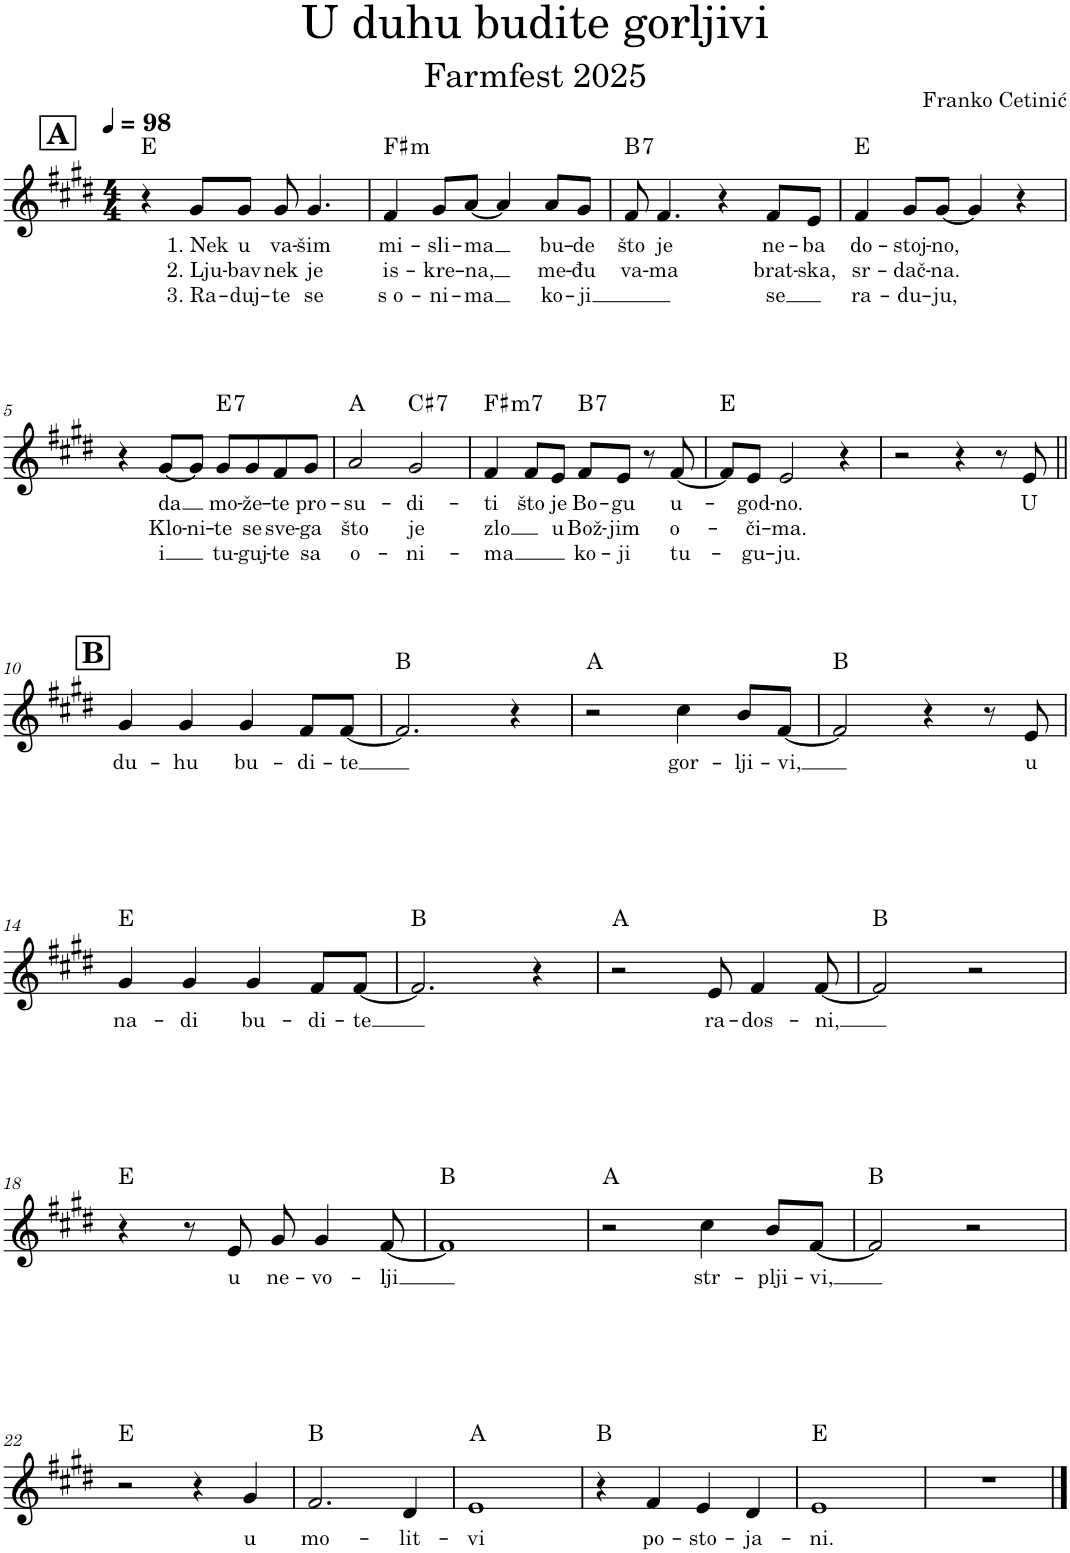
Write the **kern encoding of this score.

**kern	**text	**text	**text	**harte
*part1	*part1	*part1	*part1	*part1
*staff1	*staff1	*staff1	*staff1	*
*I"Piano, melodija	*	*	*	*
*I'Pno.	*	*	*	*
*clefG2	*	*	*	*
*k[f#c#g#d#]	*	*	*	*
*M4/4	*	*	*	*
*MM98	*	*	*	*
!!LO:REH:place=s1:a:B:cj:fs=14:t=A
=1	=1	=1	=1	=1
4r	.	.	.	E:maj
!	!LO:LY:b	!LO:LY:b	!LO:LY:b	!
8g#/L	1. Nek	2. Lju-	3. Ra-	.
!	!LO:LY:b	!LO:LY:b	!LO:LY:b	!
8g#/J	u	-bav	-duj-	.
!	!LO:LY:b	!LO:LY:b	!LO:LY:b	!
8g#/	va-	nek	-te	.
!	!LO:LY:b	!LO:LY:b	!LO:LY:b	!
4.g#/	-šim	je	se	.
=2	=2	=2	=2	=2
!	!LO:LY:b	!LO:LY:b	!LO:LY:b	!LO:H:kt=m
4f#/	mi-	is-	s o-	F#:min
!	!LO:LY:b	!LO:LY:b	!LO:LY:b	!
8g#/L	-sli-	-kre-	-ni-	.
!	!LO:LY:b	!LO:LY:b	!LO:LY:b	!
[8a/J	-ma	-na,	-ma	.
4a/]	.	.	.	.
!	!LO:LY:b	!LO:LY:b	!LO:LY:b	!
8a/L	bu-	me-	ko-	.
!	!LO:LY:b	!LO:LY:b	!LO:LY:b	!
8g#/J	-de	-đu	-ji	.
=3	=3	=3	=3	=3
!	!LO:LY:b	!LO:LY:b	!	!LO:H:kt=7
8f#/	što	va-	.	B:7
!	!LO:LY:b	!LO:LY:b	!	!
4.f#/	je	-ma	.	.
4r	.	.	.	.
!	!LO:LY:b	!LO:LY:b	!LO:LY:b	!
8f#/L	ne-	brat-	se	.
!	!LO:LY:b	!LO:LY:b	!	!
8e/J	-ba	-ska,	.	.
=4	=4	=4	=4	=4
!	!LO:LY:b	!LO:LY:b	!LO:LY:b	!
4f#/	do-	sr-	ra-	E:maj
!	!LO:LY:b	!LO:LY:b	!LO:LY:b	!
8g#/L	-stoj-	-dač-	-du-	.
!	!LO:LY:b	!LO:LY:b	!LO:LY:b	!
[8g#/J	-no,	-na.	-ju,	.
4g#/]	.	.	.	.
4r	.	.	.	.
!!LO:LB:g=z
=5	=5	=5	=5	=5
!	!	!	!	!LO:H:kt=N.C.
4r	.	.	.	N
!	!LO:LY:b	!LO:LY:b	!LO:LY:b	!
[8g#/L	da	Klo-	i	.
!	!	!LO:LY:b	!	!
8g#/J]	.	-ni-	.	.
!	!LO:LY:b	!LO:LY:b	!LO:LY:b	!LO:H:kt=7
8g#/L	mo-	-te	tu-	E:7
!	!LO:LY:b	!LO:LY:b	!LO:LY:b	!
8g#/	-že-	se	-guj-	.
!	!LO:LY:b	!LO:LY:b	!LO:LY:b	!
8f#/	-te	sve-	-te	.
!	!LO:LY:b	!LO:LY:b	!LO:LY:b	!
8g#/J	pro-	-ga	sa	.
=6	=6	=6	=6	=6
!	!LO:LY:b	!LO:LY:b	!LO:LY:b	!
2a/	-su-	što	o-	A:maj
!	!LO:LY:b	!LO:LY:b	!LO:LY:b	!LO:H:kt=7
2g#/	-di-	je	ni-	C#:7
=7	=7	=7	=7	=7
!	!LO:LY:b	!LO:LY:b	!LO:LY:b	!LO:H:kt=m7
4f#/	-ti	zlo	-ma	F#:min7
!	!LO:LY:b	!	!	!
8f#/L	što	.	.	.
!	!LO:LY:b	!LO:LY:b	!	!
8e/J	je	u	.	.
!	!LO:LY:b	!LO:LY:b	!LO:LY:b	!LO:H:kt=7
8f#/L	Bo-	Bož-	ko-	B:7
!	!LO:LY:b	!LO:LY:b	!LO:LY:b	!
8e/J	-gu	-jim	-ji	.
8r	.	.	.	.
!	!LO:LY:b	!LO:LY:b	!LO:LY:b	!
[8f#/	u-	o-	tu-	.
=8	=8	=8	=8	=8
8f#/L]	.	.	.	E:maj
!	!LO:LY:b	!LO:LY:b	!LO:LY:b	!
8e/J	-god-	-či-	-gu-	.
!	!LO:LY:b	!LO:LY:b	!LO:LY:b	!
2e/	-no.	-ma.	-ju.	.
4r	.	.	.	.
=9	=9	=9	=9	=9
!	!	!	!	!LO:H:kt=N.C.
2r	.	.	.	N
4r	.	.	.	.
8r	.	.	.	.
!	!LO:LY:b	!	!	!
8e/	U	.	.	.
!!LO:LB:g=z
!!LO:REH:place=s1:a:B:cj:fs=14:t=B
=10||	=10||	=10||	=10||	=10||
!	!LO:LY:b	!	!	!LO:H:kt=N.C.
4g#/	du-	.	.	N
!	!LO:LY:b	!	!	!
4g#/	-hu	.	.	.
!	!LO:LY:b	!	!	!
4g#/	bu-	.	.	.
!	!LO:LY:b	!	!	!
8f#/L	-di-	.	.	.
!	!LO:LY:b	!	!	!
[8f#/J	-te	.	.	.
=11	=11	=11	=11	=11
2.f#/]	.	.	.	B:maj
4r	.	.	.	.
=12	=12	=12	=12	=12
2r	.	.	.	A:maj
!	!LO:LY:b	!	!	!
4cc#\	gor-	.	.	.
!	!LO:LY:b	!	!	!
8b/L	-lji-	.	.	.
!	!LO:LY:b	!	!	!
[8f#/J	-vi,	.	.	.
=13	=13	=13	=13	=13
2f#/]	.	.	.	B:maj
4r	.	.	.	.
8r	.	.	.	.
!	!LO:LY:b	!	!	!
8e/	u	.	.	.
!!LO:LB:g=z
=14	=14	=14	=14	=14
!	!LO:LY:b	!	!	!
4g#/	na-	.	.	E:maj
!	!LO:LY:b	!	!	!
4g#/	-di	.	.	.
!	!LO:LY:b	!	!	!
4g#/	bu-	.	.	.
!	!LO:LY:b	!	!	!
8f#/L	-di-	.	.	.
!	!LO:LY:b	!	!	!
[8f#/J	-te	.	.	.
=15	=15	=15	=15	=15
2.f#/]	.	.	.	B:maj
4r	.	.	.	.
=16	=16	=16	=16	=16
2r	.	.	.	A:maj
!	!LO:LY:b	!	!	!
8e/	ra-	.	.	.
!	!LO:LY:b	!	!	!
4f#/	-dos-	.	.	.
!	!LO:LY:b	!	!	!
[8f#/	-ni,	.	.	.
=17	=17	=17	=17	=17
2f#/]	.	.	.	B:maj
2r	.	.	.	.
!!LO:LB:g=z
=18	=18	=18	=18	=18
4r	.	.	.	E:maj
8r	.	.	.	.
!	!LO:LY:b	!	!	!
8e/	u	.	.	.
!	!LO:LY:b	!	!	!
8g#/	ne-	.	.	.
!	!LO:LY:b	!	!	!
4g#/	-vo-	.	.	.
!	!LO:LY:b	!	!	!
[8f#/	-lji	.	.	.
=19	=19	=19	=19	=19
1f#]	.	.	.	B:maj
=20	=20	=20	=20	=20
2r	.	.	.	A:maj
!	!LO:LY:b	!	!	!
4cc#\	str-	.	.	.
!	!LO:LY:b	!	!	!
8b/L	-plji-	.	.	.
!	!LO:LY:b	!	!	!
[8f#/J	-vi,	.	.	.
=21	=21	=21	=21	=21
2f#/]	.	.	.	B:maj
2r	.	.	.	.
!!LO:LB:g=z
=22	=22	=22	=22	=22
2r	.	.	.	E:maj
4r	.	.	.	.
!	!LO:LY:b	!	!	!
4g#/	u	.	.	.
=23	=23	=23	=23	=23
!	!LO:LY:b	!	!	!
2.f#/	mo-	.	.	B:maj
!	!LO:LY:b	!	!	!
4d#/	-lit-	.	.	.
=24	=24	=24	=24	=24
!	!LO:LY:b	!	!	!
1e	-vi	.	.	A:maj
=25	=25	=25	=25	=25
4r	.	.	.	B:maj
!	!LO:LY:b	!	!	!
4f#/	po-	.	.	.
!	!LO:LY:b	!	!	!
4e/	-sto-	.	.	.
!	!LO:LY:b	!	!	!
4d#/	-ja-	.	.	.
=26	=26	=26	=26	=26
!	!LO:LY:b	!	!	!
1e	-ni.	.	.	E:maj
=27	=27	=27	=27	=27
!	!	!	!	!LO:H:kt=N.C.
1r	.	.	.	N
==	==	==	==	==
*-	*-	*-	*-	*-
